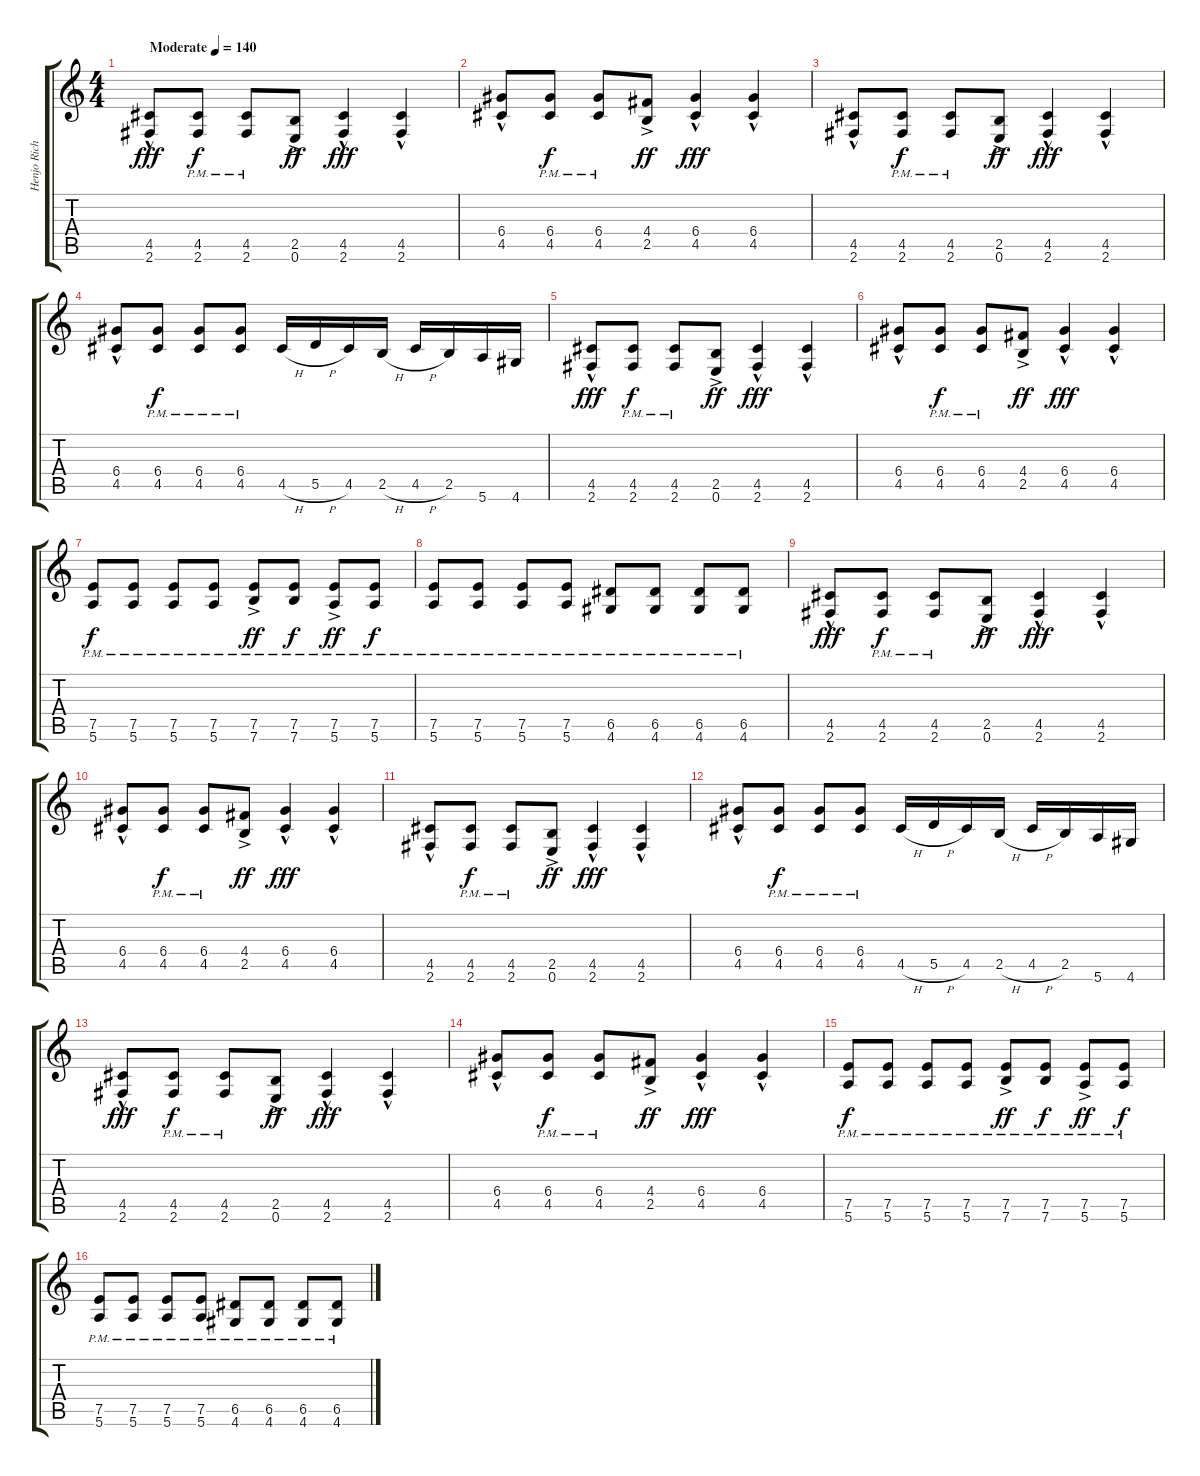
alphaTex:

\track ("Henjo Richter" "Henjo Rich") {instrument distortionguitar}
\staff {score tabs}
\tuning (E4 B3 G3 D3 A2 E2) {hide}
\ts (4 4)
\tempo (140 "Moderate")
\clef g2
\ks c
(4.5 2.6{hac}).8{dy fff instrument distortionguitar} (4.5{pm} 2.6{pm}).8{dy f} (4.5{pm} 2.6{pm}).8 (2.5 0.6{ac}).8{dy ff} (4.5 2.6{hac}).4{dy fff} (4.5 2.6{hac}).4 |
(6.4 4.5{hac}).8 (6.4{pm} 4.5{pm}).8{dy f} (6.4{pm} 4.5{pm}).8 (4.4 2.5{ac}).8{dy ff} (6.4 4.5{hac}).4{dy fff} (6.4 4.5{hac}).4 |
(4.5 2.6{hac}).8 (4.5{pm} 2.6{pm}).8{dy f} (4.5{pm} 2.6{pm}).8 (2.5 0.6{ac}).8{dy ff} (4.5 2.6{hac}).4{dy fff} (4.5 2.6{hac}).4 |
(6.4 4.5{hac}).8 (6.4{pm} 4.5{pm}).8{dy f} (6.4{pm} 4.5{pm}).8 (6.4{pm} 4.5{pm}).8 4.5{h}.16 5.5{h}.16 4.5.16 2.5{h}.16 4.5{h}.16 2.5.16 5.6.16 4.6.16 |
(4.5 2.6{hac}).8{dy fff} (4.5{pm} 2.6{pm}).8{dy f} (4.5{pm} 2.6{pm}).8 (2.5 0.6{ac}).8{dy ff} (4.5 2.6{hac}).4{dy fff} (4.5 2.6{hac}).4 |
(6.4 4.5{hac}).8 (6.4{pm} 4.5{pm}).8{dy f} (6.4{pm} 4.5{pm}).8 (4.4 2.5{ac}).8{dy ff} (6.4 4.5{hac}).4{dy fff} (6.4 4.5{hac}).4 |
(7.5{pm} 5.6{pm}).8{dy f} (7.5{pm} 5.6{pm}).8 (7.5{pm} 5.6{pm}).8 (7.5{pm} 5.6{pm}).8 (7.5{pm} 7.6{ac pm}).8{dy ff} (7.5{pm} 7.6{pm}).8{dy f} (7.5{pm} 5.6{ac pm}).8{dy ff} (7.5{pm} 5.6{pm}).8{dy f} |
(7.5{pm} 5.6{pm}).8 (7.5{pm} 5.6{pm}).8 (7.5{pm} 5.6{pm}).8 (7.5{pm} 5.6{pm}).8 (6.5{pm} 4.6{pm}).8 (6.5{pm} 4.6{pm}).8 (6.5{pm} 4.6{pm}).8 (6.5{pm} 4.6{pm}).8 |
(4.5 2.6{hac}).8{dy fff} (4.5{pm} 2.6{pm}).8{dy f} (4.5{pm} 2.6{pm}).8 (2.5 0.6{ac}).8{dy ff} (4.5 2.6{hac}).4{dy fff} (4.5 2.6{hac}).4 |
(6.4 4.5{hac}).8 (6.4{pm} 4.5{pm}).8{dy f} (6.4{pm} 4.5{pm}).8 (4.4 2.5{ac}).8{dy ff} (6.4 4.5{hac}).4{dy fff} (6.4 4.5{hac}).4 |
(4.5 2.6{hac}).8 (4.5{pm} 2.6{pm}).8{dy f} (4.5{pm} 2.6{pm}).8 (2.5 0.6{ac}).8{dy ff} (4.5 2.6{hac}).4{dy fff} (4.5 2.6{hac}).4 |
(6.4 4.5{hac}).8 (6.4{pm} 4.5{pm}).8{dy f} (6.4{pm} 4.5{pm}).8 (6.4{pm} 4.5{pm}).8 4.5{h}.16 5.5{h}.16 4.5.16 2.5{h}.16 4.5{h}.16 2.5.16 5.6.16 4.6.16 |
(4.5 2.6{hac}).8{dy fff} (4.5{pm} 2.6{pm}).8{dy f} (4.5{pm} 2.6{pm}).8 (2.5 0.6{ac}).8{dy ff} (4.5 2.6{hac}).4{dy fff} (4.5 2.6{hac}).4 |
(6.4 4.5{hac}).8 (6.4{pm} 4.5{pm}).8{dy f} (6.4{pm} 4.5{pm}).8 (4.4 2.5{ac}).8{dy ff} (6.4 4.5{hac}).4{dy fff} (6.4 4.5{hac}).4 |
(7.5{pm} 5.6{pm}).8{dy f} (7.5{pm} 5.6{pm}).8 (7.5{pm} 5.6{pm}).8 (7.5{pm} 5.6{pm}).8 (7.5{pm} 7.6{ac pm}).8{dy ff} (7.5{pm} 7.6{pm}).8{dy f} (7.5{pm} 5.6{ac pm}).8{dy ff} (7.5{pm} 5.6{pm}).8{dy f} |
(7.5{pm} 5.6{pm}).8 (7.5{pm} 5.6{pm}).8 (7.5{pm} 5.6{pm}).8 (7.5{pm} 5.6{pm}).8 (6.5{pm} 4.6{pm}).8 (6.5{pm} 4.6{pm}).8 (6.5{pm} 4.6{pm}).8 (6.5{pm} 4.6{pm}).8
